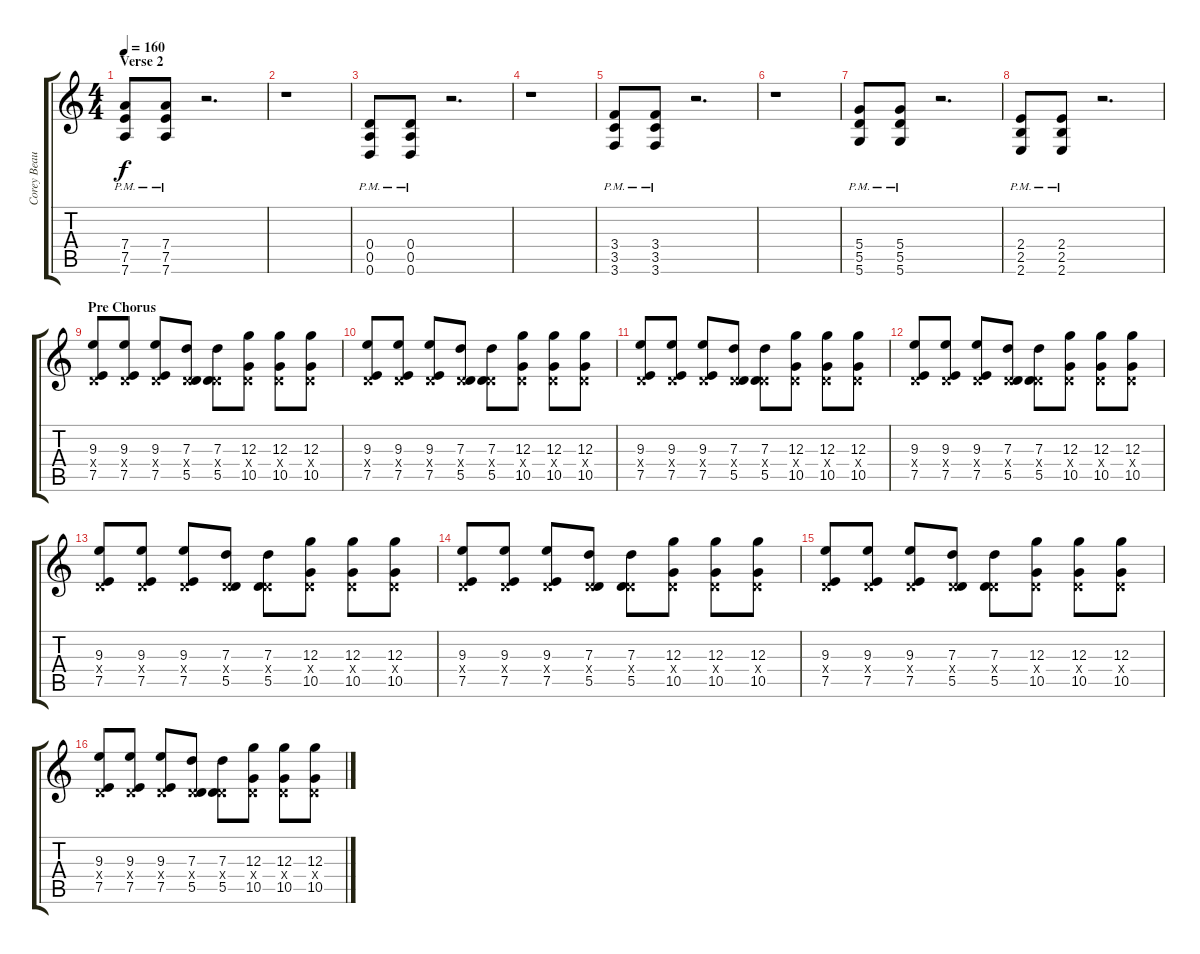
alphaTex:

\track ("Corey Beaulieu" "Corey Beau") {instrument distortionguitar}
\staff {score tabs}
\tuning (E4 B3 G3 D3 A2 D2) {hide}
\ts (4 4)
\section ("" "Verse 2")
\tempo 160
\clef g2
\ks c
(7.4{pm} 7.5{pm} 7.6{pm}).8{dy f} (7.4{pm} 7.5{pm} 7.6{pm}).8 r.2{d} |
r.1 |
(0.4{pm} 0.5{pm} 0.6{pm}).8 (0.4{pm} 0.5 0.6{pm}).8 r.2{d} |
r.1 |
(3.4{pm} 3.5{pm} 3.6{pm}).8 (3.4{pm} 3.5{pm} 3.6{pm}).8 r.2{d} |
r.1 |
(5.4{pm} 5.5{pm} 5.6{pm}).8 (5.4{pm} 5.5 5.6{pm}).8 r.2{d} |
(2.4{pm} 2.5{pm} 2.6{pm}).8 (2.4{pm} 2.5{pm} 2.6).8 r.2{d} |
\section ("" "Pre Chorus")
(9.3 0.4{x} 7.5).8 (9.3 0.4{x} 7.5).8 (9.3 0.4{x} 7.5).8 (7.3 0.4{x} 5.5).8 (7.3 0.4{x} 5.5).8 (12.3 0.4{x} 10.5).8 (12.3 0.4{x} 10.5).8 (12.3 0.4{x} 10.5).8 |
(9.3 0.4{x} 7.5).8 (9.3 0.4{x} 7.5).8 (9.3 0.4{x} 7.5).8 (7.3 0.4{x} 5.5).8 (7.3 0.4{x} 5.5).8 (12.3 0.4{x} 10.5).8 (12.3 0.4{x} 10.5).8 (12.3 0.4{x} 10.5).8 |
(9.3 0.4{x} 7.5).8 (9.3 0.4{x} 7.5).8 (9.3 0.4{x} 7.5).8 (7.3 0.4{x} 5.5).8 (7.3 0.4{x} 5.5).8 (12.3 0.4{x} 10.5).8 (12.3 0.4{x} 10.5).8 (12.3 0.4{x} 10.5).8 |
(9.3 0.4{x} 7.5).8 (9.3 0.4{x} 7.5).8 (9.3 0.4{x} 7.5).8 (7.3 0.4{x} 5.5).8 (7.3 0.4{x} 5.5).8 (12.3 0.4{x} 10.5).8 (12.3 0.4{x} 10.5).8 (12.3 0.4{x} 10.5).8 |
(9.3 0.4{x} 7.5).8 (9.3 0.4{x} 7.5).8 (9.3 0.4{x} 7.5).8 (7.3 0.4{x} 5.5).8 (7.3 0.4{x} 5.5).8 (12.3 0.4{x} 10.5).8 (12.3 0.4{x} 10.5).8 (12.3 0.4{x} 10.5).8 |
(9.3 0.4{x} 7.5).8 (9.3 0.4{x} 7.5).8 (9.3 0.4{x} 7.5).8 (7.3 0.4{x} 5.5).8 (7.3 0.4{x} 5.5).8 (12.3 0.4{x} 10.5).8 (12.3 0.4{x} 10.5).8 (12.3 0.4{x} 10.5).8 |
(9.3 0.4{x} 7.5).8 (9.3 0.4{x} 7.5).8 (9.3 0.4{x} 7.5).8 (7.3 0.4{x} 5.5).8 (7.3 0.4{x} 5.5).8 (12.3 0.4{x} 10.5).8 (12.3 0.4{x} 10.5).8 (12.3 0.4{x} 10.5).8 |
(9.3 0.4{x} 7.5).8 (9.3 0.4{x} 7.5).8 (9.3 0.4{x} 7.5).8 (7.3 0.4{x} 5.5).8 (7.3 0.4{x} 5.5).8 (12.3 0.4{x} 10.5).8 (12.3 0.4{x} 10.5).8 (12.3 0.4{x} 10.5).8
